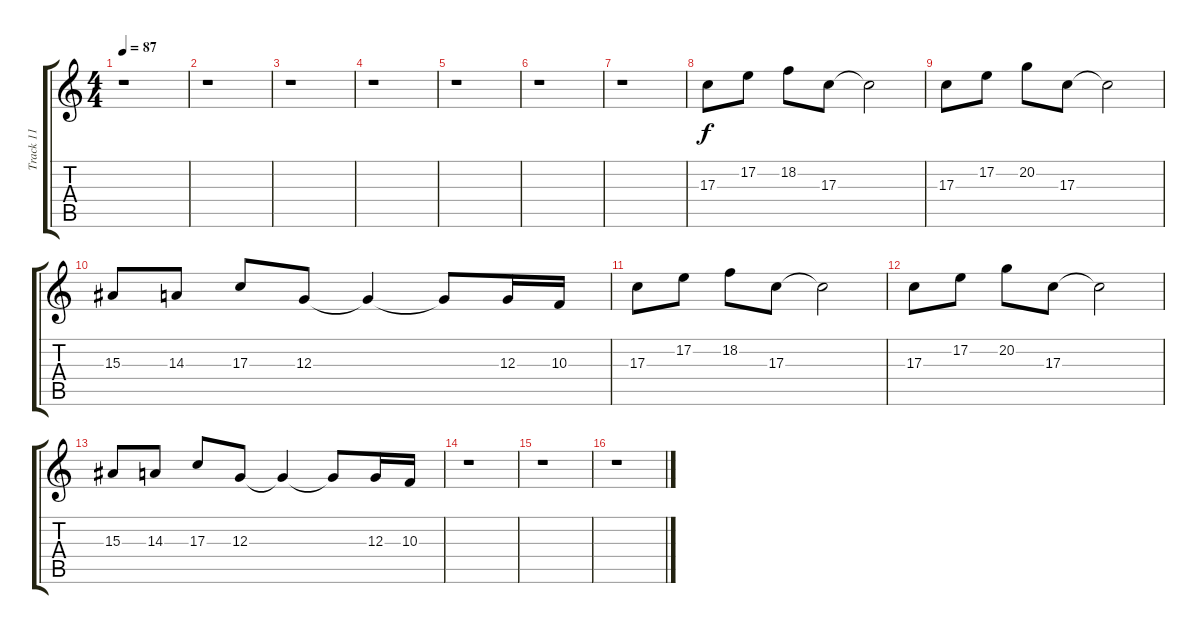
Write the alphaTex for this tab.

\track ("Track 11" "Track 11") {instrument electricpiano1}
\staff {score tabs}
\tuning (E4 B3 G3 D3 A2 E2) {hide}
\ts (4 4)
\tempo 87
\clef g2
\ks c
r.1{dy f} |
r.1 |
r.1 |
r.1 |
r.1 |
r.1 |
r.1 |
17.3.8 17.2.8 18.2.8 17.3.8 17.3{t}.2 |
17.3.8 17.2.8 20.2.8 17.3.8 17.3{t}.2 |
15.3.8 14.3.8 17.3.8 12.3.8 12.3{t}.4 12.3{t}.8 12.3.16 10.3.16 |
17.3.8 17.2.8 18.2.8 17.3.8 17.3{t}.2 |
17.3.8 17.2.8 20.2.8 17.3.8 17.3{t}.2 |
15.3.8 14.3.8 17.3.8 12.3.8 12.3{t}.4 12.3{t}.8 12.3.16 10.3.16 |
r.1 |
r.1 |
r.1
